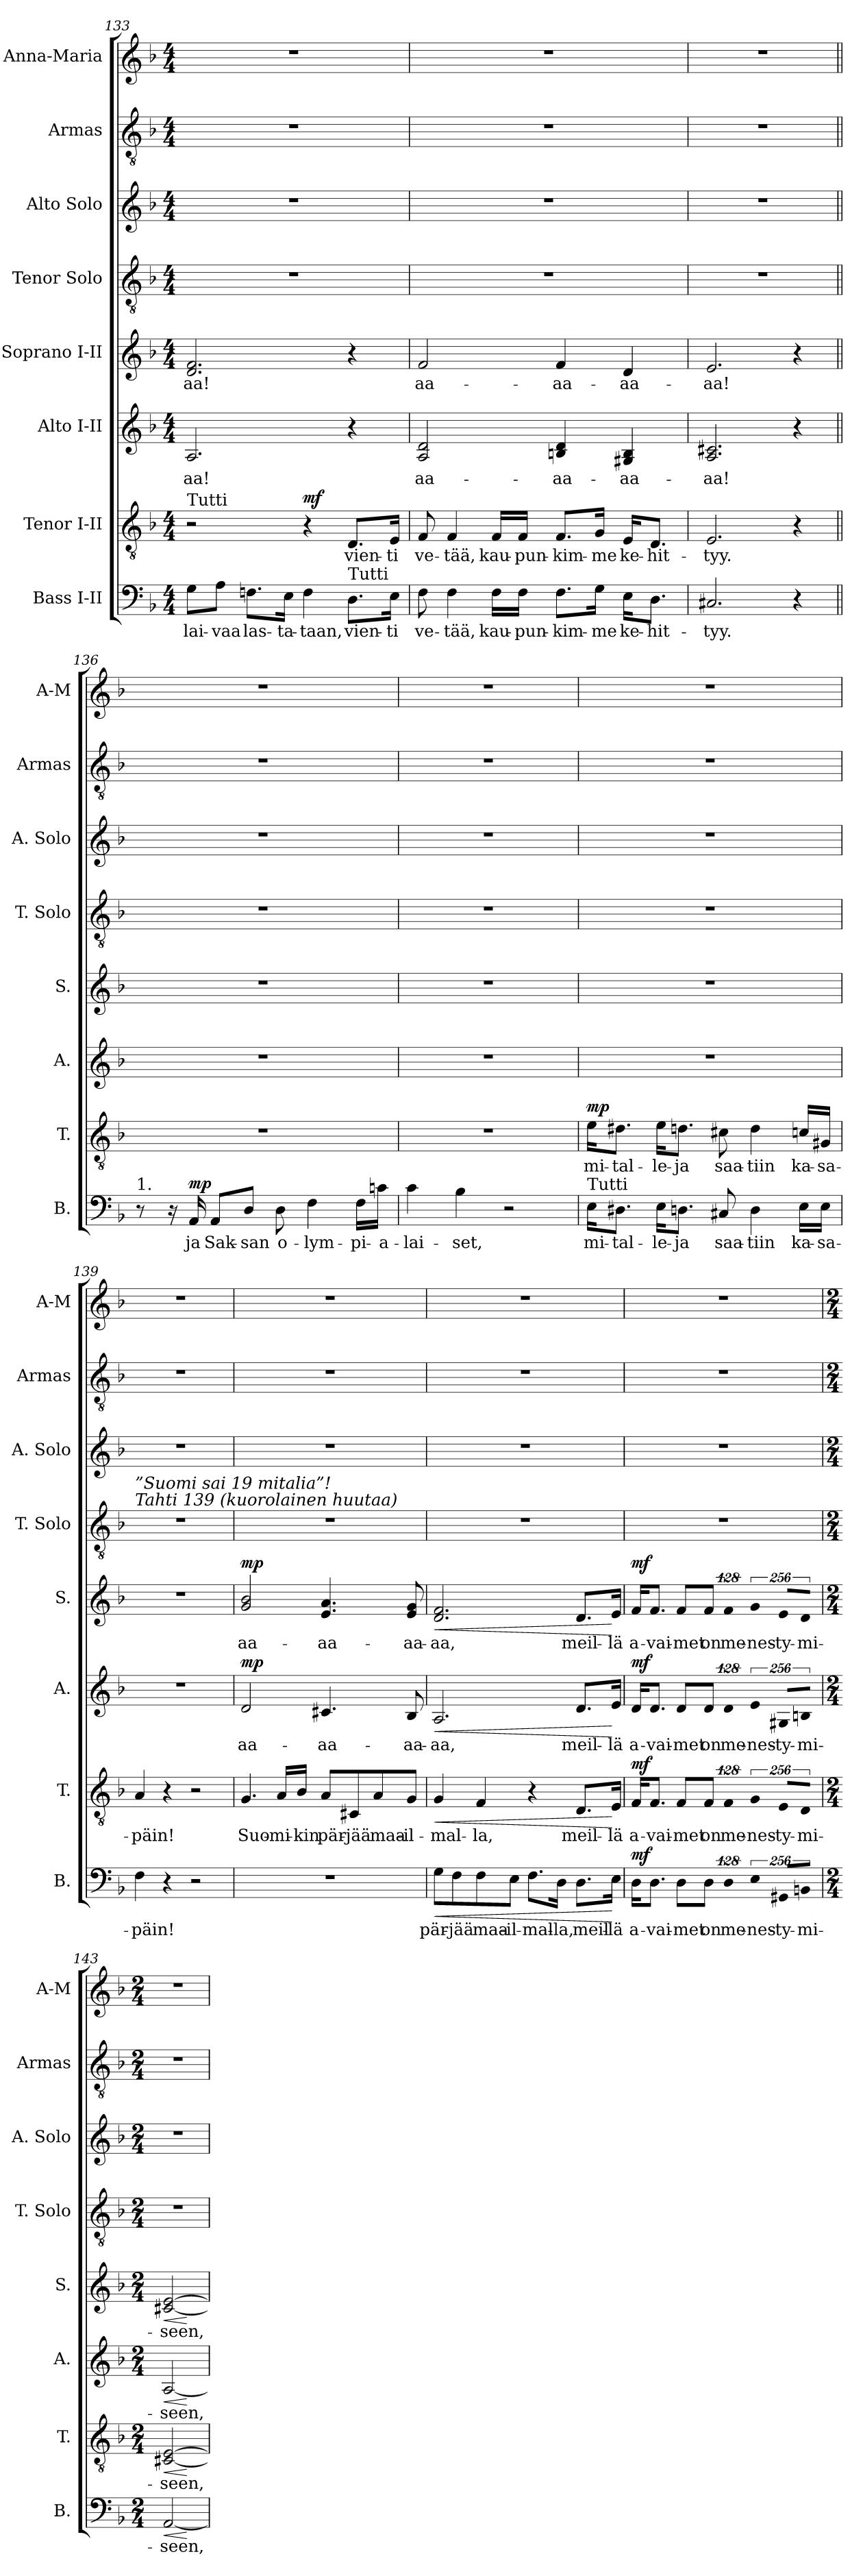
**kern	**text	**dynam	**kern	**text	**dynam	**kern	**text	**dynam	**kern	**text	**dynam	**kern	**kern	**kern	**kern
*part8	*part8	*part8	*part7	*part7	*part7	*part6	*part6	*part6	*part5	*part5	*part5	*part4	*part3	*part2	*part1
*staff8	*staff8	*staff8	*staff7	*staff7	*staff7	*staff6	*staff6	*staff6	*staff5	*staff5	*staff5	*staff4	*staff3	*staff2	*staff1
*I"Bass I-II	*	*	*I"Tenor I-II	*	*	*I"Alto I-II	*	*	*I"Soprano I-II	*	*	*I"Tenor Solo	*I"Alto Solo	*I"Armas	*I"Anna-Maria
*I'B.	*	*	*I'T.	*	*	*I'A.	*	*	*I'S.	*	*	*I'T. Solo	*I'A. Solo	*I'Armas	*I'A-M
*clefF4	*	*	*clefGv2	*	*	*clefG2	*	*	*clefG2	*	*	*clefGv2	*clefG2	*clefGv2	*clefG2
*	*	*	*ITrd7c12	*	*	*	*	*	*	*	*	*ITrd7c12	*	*ITrd7c12	*
*k[b-]	*	*	*k[b-]	*	*	*k[b-]	*	*	*k[b-]	*	*	*k[b-]	*k[b-]	*k[b-]	*k[b-]
*F:	*	*	*F:	*	*	*F:	*	*	*F:	*	*	*F:	*F:	*F:	*F:
*M4/4	*	*	*M4/4	*	*	*M4/4	*	*	*M4/4	*	*	*M4/4	*M4/4	*M4/4	*M4/4
=133	=133	=133	=133	=133	=133	=133	=133	=133	=133	=133	=133	=133	=133	=133	=133
!	!LO:LY:b:color=#000000	!	!	!	!	!	!	!	!	!	!	!	!	!	!
!	!	!	!	!	!	!	!LO:LY:b:color=#000000	!	!	!	!	!	!	!	!
!	!	!	!LO:TX:a:t=Tutti	!	!	!	!	!	!	!	!	!	!	!	!
!	!	!	!	!	!	!	!	!	!	!LO:LY:b:color=#000000	!	!	!	!	!
8Gi\L	lai-	.	2r	.	.	2.Ai/	-aa!	.	2.di/ 2.fi	-aa!	.	1r	1r	1r	1r
!	!LO:LY:b:color=#000000	!	!	!	!	!	!	!	!	!	!	!	!	!	!
8Ai\J	-vaa	.	.	.	.	.	.	.	.	.	.	.	.	.	.
!	!LO:LY:b:color=#000000	!	!	!	!	!	!	!	!	!	!	!	!	!	!
8.Fni\L	las-	.	.	.	.	.	.	.	.	.	.	.	.	.	.
!	!LO:LY:b:color=#000000	!	!	!	!	!	!	!	!	!	!	!	!	!	!
16Ei\Jk	-ta-	.	.	.	.	.	.	.	.	.	.	.	.	.	.
!	!LO:LY:b:color=#000000	!	!	!	!	!	!	!	!	!	!	!	!	!	!
4Fi\	-taan,	.	4r	.	mf	.	.	.	.	.	.	.	.	.	.
!	!LO:LY:b:color=#000000	!	!	!	!	!	!	!	!	!	!	!	!	!	!
!LO:TX:a:t=Tutti	!	!	!	!	!	!	!	!	!	!	!	!	!	!	!
!	!	!	!	!LO:LY:b:color=#000000	!	!	!	!	!	!	!	!	!	!	!
8.Di\L	vien-	.	8.DDi/L	vien-	.	4r	.	.	4r	.	.	.	.	.	.
!	!LO:LY:b:color=#000000	!	!	!	!	!	!	!	!	!	!	!	!	!	!
!	!	!	!	!LO:LY:b:color=#000000	!	!	!	!	!	!	!	!	!	!	!
16Ei\Jk	-ti	.	16EEi/Jk	-ti	.	.	.	.	.	.	.	.	.	.	.
!!LO:LB:g=z
=134	=134	=134	=134	=134	=134	=134	=134	=134	=134	=134	=134	=134	=134	=134	=134
!	!LO:LY:b:color=#000000	!	!	!	!	!	!	!	!	!	!	!	!	!	!
!	!	!	!	!LO:LY:b:color=#000000	!	!	!	!	!	!	!	!	!	!	!
!	!	!	!	!	!	!	!LO:LY:b:color=#000000	!	!	!	!	!	!	!	!
!	!	!	!	!	!	!	!	!	!	!LO:LY:b:color=#000000	!	!	!	!	!
8Fi\	ve-	.	8FFi/	ve-	.	2Ai/ 2di	aa-	.	2fi/	aa-	.	1r	1r	1r	1r
!	!LO:LY:b:color=#000000	!	!	!	!	!	!	!	!	!	!	!	!	!	!
!	!	!	!	!LO:LY:b:color=#000000	!	!	!	!	!	!	!	!	!	!	!
4Fi\	-tää,	.	4FFi/	-tää,	.	.	.	.	.	.	.	.	.	.	.
!	!LO:LY:b:color=#000000	!	!	!	!	!	!	!	!	!	!	!	!	!	!
!	!	!	!	!LO:LY:b:color=#000000	!	!	!	!	!	!	!	!	!	!	!
16Fi\LL	kau-	.	16FFi/LL	kau-	.	.	.	.	.	.	.	.	.	.	.
!	!LO:LY:b:color=#000000	!	!	!	!	!	!	!	!	!	!	!	!	!	!
!	!	!	!	!LO:LY:b:color=#000000	!	!	!	!	!	!	!	!	!	!	!
16Fi\JJ	-pun-	.	16FFi/JJ	-pun-	.	.	.	.	.	.	.	.	.	.	.
!	!LO:LY:b:color=#000000	!	!	!	!	!	!	!	!	!	!	!	!	!	!
!	!	!	!	!LO:LY:b:color=#000000	!	!	!	!	!	!	!	!	!	!	!
!	!	!	!	!	!	!	!LO:LY:b:color=#000000	!	!	!	!	!	!	!	!
!	!	!	!	!	!	!	!	!	!	!LO:LY:b:color=#000000	!	!	!	!	!
8.Fi\L	-kim-	.	8.FFi/L	-kim-	.	4Bni/ 4di	-aa-	.	4fi/	-aa-	.	.	.	.	.
!	!LO:LY:b:color=#000000	!	!	!	!	!	!	!	!	!	!	!	!	!	!
!	!	!	!	!LO:LY:b:color=#000000	!	!	!	!	!	!	!	!	!	!	!
16Gi\Jk	-me	.	16GGi/Jk	-me	.	.	.	.	.	.	.	.	.	.	.
!	!LO:LY:b:color=#000000	!	!	!	!	!	!	!	!	!	!	!	!	!	!
!	!	!	!	!LO:LY:b:color=#000000	!	!	!	!	!	!	!	!	!	!	!
!	!	!	!	!	!	!	!LO:LY:b:color=#000000	!	!	!	!	!	!	!	!
!	!	!	!	!	!	!	!	!	!	!LO:LY:b:color=#000000	!	!	!	!	!
16Ei\KL	ke-	.	16EEi/KL	ke-	.	4G#Xi/ 4Bi	-aa-	.	4di/	-aa-	.	.	.	.	.
!	!LO:LY:b:color=#000000	!	!	!	!	!	!	!	!	!	!	!	!	!	!
!	!	!	!	!LO:LY:b:color=#000000	!	!	!	!	!	!	!	!	!	!	!
8.Di\J	-hit-	.	8.DDi/J	-hit-	.	.	.	.	.	.	.	.	.	.	.
=135	=135	=135	=135	=135	=135	=135	=135	=135	=135	=135	=135	=135	=135	=135	=135
!	!LO:LY:b:color=#000000	!	!	!	!	!	!	!	!	!	!	!	!	!	!
!	!	!	!	!LO:LY:b:color=#000000	!	!	!	!	!	!	!	!	!	!	!
!	!	!	!	!	!	!	!LO:LY:b:color=#000000	!	!	!	!	!	!	!	!
!	!	!	!	!	!	!	!	!	!	!LO:LY:b:color=#000000	!	!	!	!	!
2.C#Xi/	-tyy.	.	2.EEi/	-tyy.	.	2.Ai/ 2.c#Xi	-aa!	.	2.ei/	-aa!	.	1r	1r	1r	1r
4r	.	.	4r	.	.	4r	.	.	4r	.	.	.	.	.	.
=136||	=136||	=136||	=136||	=136||	=136||	=136||	=136||	=136||	=136||	=136||	=136||	=136||	=136||	=136||	=136||
!LO:TX:a:t=1.	!	!	!	!	!	!	!	!	!	!	!	!	!	!	!
8r	.	.	1r	.	.	1r	.	.	1r	.	.	1r	1r	1r	1r
16r	.	.	.	.	.	.	.	.	.	.	.	.	.	.	.
!	!LO:LY:b:color=#000000	!	!	!	!	!	!	!	!	!	!	!	!	!	!
16AAi/	ja	mp	.	.	.	.	.	.	.	.	.	.	.	.	.
!	!LO:LY:b:color=#000000	!	!	!	!	!	!	!	!	!	!	!	!	!	!
8AAi/L	Sak-	.	.	.	.	.	.	.	.	.	.	.	.	.	.
!	!LO:LY:b:color=#000000	!	!	!	!	!	!	!	!	!	!	!	!	!	!
8Di/J	-san	.	.	.	.	.	.	.	.	.	.	.	.	.	.
!	!LO:LY:b:color=#000000	!	!	!	!	!	!	!	!	!	!	!	!	!	!
8Di\	o-	.	.	.	.	.	.	.	.	.	.	.	.	.	.
!	!LO:LY:b:color=#000000	!	!	!	!	!	!	!	!	!	!	!	!	!	!
4Fi\	-lym-	.	.	.	.	.	.	.	.	.	.	.	.	.	.
!	!LO:LY:b:color=#000000	!	!	!	!	!	!	!	!	!	!	!	!	!	!
16Fi\LL	-pi-	.	.	.	.	.	.	.	.	.	.	.	.	.	.
!	!LO:LY:b:color=#000000	!	!	!	!	!	!	!	!	!	!	!	!	!	!
16cni\JJ	-a-	.	.	.	.	.	.	.	.	.	.	.	.	.	.
=137	=137	=137	=137	=137	=137	=137	=137	=137	=137	=137	=137	=137	=137	=137	=137
!	!LO:LY:b:color=#000000	!	!	!	!	!	!	!	!	!	!	!	!	!	!
4ci\	-lai-	.	1r	.	.	1r	.	.	1r	.	.	1r	1r	1r	1r
!	!LO:LY:b:color=#000000	!	!	!	!	!	!	!	!	!	!	!	!	!	!
4B-i\	-set,	.	.	.	.	.	.	.	.	.	.	.	.	.	.
2r	.	.	.	.	.	.	.	.	.	.	.	.	.	.	.
=138	=138	=138	=138	=138	=138	=138	=138	=138	=138	=138	=138	=138	=138	=138	=138
!	!LO:LY:b:color=#000000	!	!	!	!	!	!	!	!	!	!	!	!	!	!
!LO:TX:a:t=Tutti	!	!	!	!	!	!	!	!	!	!	!	!	!	!	!
!	!	!	!	!LO:LY:b:color=#000000	!	!	!	!	!	!	!	!	!	!	!
16Ei\KL	mi-	.	16Ei\KL	mi-	mp	1r	.	.	1r	.	.	1r	1r	1r	1r
!	!LO:LY:b:color=#000000	!	!	!	!	!	!	!	!	!	!	!	!	!	!
!	!	!	!	!LO:LY:b:color=#000000	!	!	!	!	!	!	!	!	!	!	!
8.D#Xi\J	-tal-	.	8.D#Xi\J	-tal-	.	.	.	.	.	.	.	.	.	.	.
!	!LO:LY:b:color=#000000	!	!	!	!	!	!	!	!	!	!	!	!	!	!
!	!	!	!	!LO:LY:b:color=#000000	!	!	!	!	!	!	!	!	!	!	!
16Ei\KL	-le-	.	16Ei\KL	-le-	.	.	.	.	.	.	.	.	.	.	.
!	!LO:LY:b:color=#000000	!	!	!	!	!	!	!	!	!	!	!	!	!	!
!	!	!	!	!LO:LY:b:color=#000000	!	!	!	!	!	!	!	!	!	!	!
8.Dni\J	-ja	.	8.Dni\J	-ja	.	.	.	.	.	.	.	.	.	.	.
!	!LO:LY:b:color=#000000	!	!	!	!	!	!	!	!	!	!	!	!	!	!
!	!	!	!	!LO:LY:b:color=#000000	!	!	!	!	!	!	!	!	!	!	!
8C#Xi/	saa-	.	8C#Xi\	saa-	.	.	.	.	.	.	.	.	.	.	.
!	!LO:LY:b:color=#000000	!	!	!	!	!	!	!	!	!	!	!	!	!	!
!	!	!	!	!LO:LY:b:color=#000000	!	!	!	!	!	!	!	!	!	!	!
4Di\	-tiin	.	4Di\	-tiin	.	.	.	.	.	.	.	.	.	.	.
!	!LO:LY:b:color=#000000	!	!	!	!	!	!	!	!	!	!	!	!	!	!
!	!	!	!	!LO:LY:b:color=#000000	!	!	!	!	!	!	!	!	!	!	!
16Ei\LL	ka-	.	16Cni/LL	ka-	.	.	.	.	.	.	.	.	.	.	.
!	!LO:LY:b:color=#000000	!	!	!	!	!	!	!	!	!	!	!	!	!	!
!	!	!	!	!LO:LY:b:color=#000000	!	!	!	!	!	!	!	!	!	!	!
16Ei\JJ	-sa-	.	16GG#Xi/JJ	-sa-	.	.	.	.	.	.	.	.	.	.	.
=139	=139	=139	=139	=139	=139	=139	=139	=139	=139	=139	=139	=139	=139	=139	=139
!	!LO:LY:b:color=#000000	!	!	!	!	!	!	!	!	!	!	!	!	!	!
!	!	!	!	!	!	!	!	!	!	!	!	!LO:TX:a:i:t=Tahti 139 (kuorolainen huutaa)	!	!	!
!	!	!	!	!	!	!	!	!	!	!	!	!LO:TX:i:t=”Suomi sai 19 mitalia”!	!	!	!
!	!	!	!	!LO:LY:b:color=#000000	!	!	!	!	!	!	!	!	!	!	!
4Fi\	-päin!	.	4AAi/	-päin!	.	1r	.	.	1r	.	.	1r	1r	1r	1r
4r	.	.	4r	.	.	.	.	.	.	.	.	.	.	.	.
2r	.	.	2r	.	.	.	.	.	.	.	.	.	.	.	.
!!LO:PB:g=z
=140	=140	=140	=140	=140	=140	=140	=140	=140	=140	=140	=140	=140	=140	=140	=140
!	!	!	!	!LO:LY:b:color=#000000	!	!	!	!	!	!	!	!	!	!	!
!	!	!	!	!	!	!	!LO:LY:b:color=#000000	!	!	!	!	!	!	!	!
!	!	!	!	!	!	!	!	!	!	!LO:LY:b:color=#000000	!	!	!	!	!
1r	.	.	4.GGi/	Suo-	.	2di/	aa-	mp	2gi/ 2b-i	aa-	mp	1r	1r	1r	1r
!	!	!	!	!LO:LY:b:color=#000000	!	!	!	!	!	!	!	!	!	!	!
.	.	.	16AAi/LL	-mi-	.	.	.	.	.	.	.	.	.	.	.
!	!	!	!	!LO:LY:b:color=#000000	!	!	!	!	!	!	!	!	!	!	!
.	.	.	16BB-i/JJ	-kin	.	.	.	.	.	.	.	.	.	.	.
!	!	!	!	!LO:LY:b:color=#000000	!	!	!	!	!	!	!	!	!	!	!
!	!	!	!	!	!	!	!LO:LY:b:color=#000000	!	!	!	!	!	!	!	!
!	!	!	!	!	!	!	!	!	!	!LO:LY:b:color=#000000	!	!	!	!	!
.	.	.	8AAi/L	pär-	.	4.c#Xi/	-aa-	.	4.ei/ 4.ai	-aa-	.	.	.	.	.
!	!	!	!	!LO:LY:b:color=#000000	!	!	!	!	!	!	!	!	!	!	!
.	.	.	8CC#Xi/	-jää	.	.	.	.	.	.	.	.	.	.	.
!	!	!	!	!LO:LY:b:color=#000000	!	!	!	!	!	!	!	!	!	!	!
.	.	.	8AAi/	maa-	.	.	.	.	.	.	.	.	.	.	.
!	!	!	!	!LO:LY:b:color=#000000	!	!	!	!	!	!	!	!	!	!	!
!	!	!	!	!	!	!	!LO:LY:b:color=#000000	!	!	!	!	!	!	!	!
!	!	!	!	!	!	!	!	!	!	!LO:LY:b:color=#000000	!	!	!	!	!
.	.	.	8GGi/J	-il-	.	8B-i/	-aa-	.	8ei/ 8gi	-aa-	.	.	.	.	.
=141	=141	=141	=141	=141	=141	=141	=141	=141	=141	=141	=141	=141	=141	=141	=141
!	!LO:LY:b:color=#000000	!LO:HP:b	!	!	!	!	!	!	!	!	!	!	!	!	!
!	!	!	!	!LO:LY:b:color=#000000	!LO:HP:b	!	!	!	!	!	!	!	!	!	!
!	!	!	!	!	!	!	!LO:LY:b:color=#000000	!LO:HP:b	!	!	!	!	!	!	!
!	!	!	!	!	!	!	!	!	!	!LO:LY:b:color=#000000	!LO:HP:b	!	!	!	!
8Gi\L	pär-	<	4GGi/	-mal-	<	2.Ai/	-aa,	<	2.di/ 2.fi	-aa,	<	1r	1r	1r	1r
!	!LO:LY:b:color=#000000	!	!	!	!	!	!	!	!	!	!	!	!	!	!
8Fi\	-jää	.	.	.	.	.	.	.	.	.	.	.	.	.	.
!	!LO:LY:b:color=#000000	!	!	!	!	!	!	!	!	!	!	!	!	!	!
!	!	!	!	!LO:LY:b:color=#000000	!	!	!	!	!	!	!	!	!	!	!
8Fi\	maa-	.	4FFi/	-la,	.	.	.	.	.	.	.	.	.	.	.
!	!LO:LY:b:color=#000000	!	!	!	!	!	!	!	!	!	!	!	!	!	!
8Ei\J	-il-	.	.	.	.	.	.	.	.	.	.	.	.	.	.
!	!LO:LY:b:color=#000000	!	!	!	!	!	!	!	!	!	!	!	!	!	!
8.Fi\L	-mal-	.	4r	.	.	.	.	.	.	.	.	.	.	.	.
!	!LO:LY:b:color=#000000	!	!	!	!	!	!	!	!	!	!	!	!	!	!
16Di\Jk	-la,	.	.	.	.	.	.	.	.	.	.	.	.	.	.
!	!LO:LY:b:color=#000000	!	!	!	!	!	!	!	!	!	!	!	!	!	!
!	!	!	!	!LO:LY:b:color=#000000	!	!	!	!	!	!	!	!	!	!	!
!	!	!	!	!	!	!	!LO:LY:b:color=#000000	!	!	!	!	!	!	!	!
!	!	!	!	!	!	!	!	!	!	!LO:LY:b:color=#000000	!	!	!	!	!
8.Di\L	meil-	.	8.DDi/L	meil-	.	8.di/L	meil-	.	8.di/L	meil-	.	.	.	.	.
!	!LO:LY:b:color=#000000	!	!	!	!	!	!	!	!	!	!	!	!	!	!
!	!	!	!	!LO:LY:b:color=#000000	!	!	!	!	!	!	!	!	!	!	!
!	!	!	!	!	!	!	!LO:LY:b:color=#000000	!	!	!	!	!	!	!	!
!	!	!	!	!	!	!	!	!	!	!LO:LY:b:color=#000000	!	!	!	!	!
16Ei\Jk	-lä	[	16EEi/Jk	-lä	[	16ei/Jk	-lä	[	16ei/Jk	-lä	[	.	.	.	.
=142	=142	=142	=142	=142	=142	=142	=142	=142	=142	=142	=142	=142	=142	=142	=142
!	!LO:LY:b:color=#000000	!	!	!	!	!	!	!	!	!	!	!	!	!	!
!	!	!	!	!LO:LY:b:color=#000000	!	!	!	!	!	!	!	!	!	!	!
!	!	!	!	!	!	!	!LO:LY:b:color=#000000	!	!	!	!	!	!	!	!
!	!	!	!	!	!	!	!	!	!	!LO:LY:b:color=#000000	!	!	!	!	!
16Di\KL	a-	mf	16FFi/KL	a-	mf	16di/KL	a-	mf	16fi/KL	a-	mf	1r	1r	1r	1r
!	!LO:LY:b:color=#000000	!	!	!	!	!	!	!	!	!	!	!	!	!	!
!	!	!	!	!LO:LY:b:color=#000000	!	!	!	!	!	!	!	!	!	!	!
!	!	!	!	!	!	!	!LO:LY:b:color=#000000	!	!	!	!	!	!	!	!
!	!	!	!	!	!	!	!	!	!	!LO:LY:b:color=#000000	!	!	!	!	!
8.Di\J	-vai-	.	8.FFi/J	-vai-	.	8.di/J	-vai-	.	8.fi/J	-vai-	.	.	.	.	.
!	!LO:LY:b:color=#000000	!	!	!	!	!	!	!	!	!	!	!	!	!	!
!	!	!	!	!LO:LY:b:color=#000000	!	!	!	!	!	!	!	!	!	!	!
!	!	!	!	!	!	!	!LO:LY:b:color=#000000	!	!	!	!	!	!	!	!
!	!	!	!	!	!	!	!	!	!	!LO:LY:b:color=#000000	!	!	!	!	!
8Di\L	-met	.	8FFi/L	-met	.	8di/L	-met	.	8fi/L	-met	.	.	.	.	.
!	!LO:LY:b:color=#000000	!	!	!	!	!	!	!	!	!	!	!	!	!	!
!	!	!	!	!LO:LY:b:color=#000000	!	!	!	!	!	!	!	!	!	!	!
!	!	!	!	!	!	!	!LO:LY:b:color=#000000	!	!	!	!	!	!	!	!
!	!	!	!	!	!	!	!	!	!	!LO:LY:b:color=#000000	!	!	!	!	!
8Di\J	on	.	8FFi/J	on	.	8di/J	on	.	8fi/J	on	.	.	.	.	.
!LO:N:vis=4	!	!	!	!	!	!	!	!	!	!	!	!	!	!	!
!	!LO:LY:b:color=#000000	!	!LO:N:vis=4	!	!	!	!	!	!	!	!	!	!	!	!
!	!	!	!	!LO:LY:b:color=#000000	!	!LO:N:vis=4	!	!	!	!	!	!	!	!	!
!	!	!	!	!	!	!	!LO:LY:b:color=#000000	!	!LO:N:vis=4	!	!	!	!	!	!
!	!	!	!	!	!	!	!	!	!	!LO:LY:b:color=#000000	!	!	!	!	!
512%85Di\	me-	.	512%85FFi/	me-	.	512%85di/	me-	.	512%85fi/	me-	.	.	.	.	.
!LO:N:vis=4	!	!	!	!	!	!	!	!	!	!	!	!	!	!	!
!	!LO:LY:b:color=#000000	!	!LO:N:vis=4	!	!	!	!	!	!	!	!	!	!	!	!
!	!	!	!	!LO:LY:b:color=#000000	!	!LO:N:vis=4	!	!	!	!	!	!	!	!	!
!	!	!	!	!	!	!	!LO:LY:b:color=#000000	!	!LO:N:vis=4	!	!	!	!	!	!
!	!	!	!	!	!	!	!	!	!	!LO:LY:b:color=#000000	!	!	!	!	!
1024%171Ei\	-nes-	.	1024%171GGi/	-nes-	.	1024%171ei/	-nes-	.	1024%171gi/	-nes-	.	.	.	.	.
!LO:N:vis=8	!	!	!	!	!	!	!	!	!	!	!	!	!	!	!
!	!LO:LY:b:color=#000000	!	!LO:N:vis=8	!	!	!	!	!	!	!	!	!	!	!	!
!	!	!	!	!LO:LY:b:color=#000000	!	!LO:N:vis=8	!	!	!	!	!	!	!	!	!
!	!	!	!	!	!	!	!LO:LY:b:color=#000000	!	!LO:N:vis=8	!	!	!	!	!	!
!	!	!	!	!	!	!	!	!	!	!LO:LY:b:color=#000000	!	!	!	!	!
1024%85GG#Xi/L	-ty-	.	1024%85EEi/L	-ty-	.	1024%85G#Xi/L	-ty-	.	1024%85ei/L	-ty-	.	.	.	.	.
!LO:N:vis=8	!	!	!	!	!	!	!	!	!	!	!	!	!	!	!
!	!LO:LY:b:color=#000000	!	!LO:N:vis=8	!	!	!	!	!	!	!	!	!	!	!	!
!	!	!	!	!LO:LY:b:color=#000000	!	!LO:N:vis=8	!	!	!	!	!	!	!	!	!
!	!	!	!	!	!	!	!LO:LY:b:color=#000000	!	!LO:N:vis=8	!	!	!	!	!	!
!	!	!	!	!	!	!	!	!	!	!LO:LY:b:color=#000000	!	!	!	!	!
512%43BBni/J	-mi-	.	512%43DDi/J	-mi-	.	512%43Bni/J	-mi-	.	512%43di/J	-mi-	.	.	.	.	.
=143	=143	=143	=143	=143	=143	=143	=143	=143	=143	=143	=143	=143	=143	=143	=143
*M2/4	*	*	*M2/4	*	*	*M2/4	*	*	*M2/4	*	*	*M2/4	*M2/4	*M2/4	*M2/4
!	!LO:LY:b:color=#000000	!LO:HP:b	!	!	!	!	!	!	!	!	!	!	!	!	!
!	!	!	!	!LO:LY:b:color=#000000	!LO:HP:b	!	!	!	!	!	!	!	!	!	!
!	!	!	!	!	!	!	!LO:LY:b:color=#000000	!LO:HP:b	!	!	!	!	!	!	!
!	!	!	!	!	!	!	!	!	!	!LO:LY:b:color=#000000	!LO:HP:b	!LO:N:vis=1	!LO:N:vis=1	!LO:N:vis=1	!LO:N:vis=1
[<2AAi/	-seen,	<	[<2CC#Xi/ [>2EEi	-seen,	<	[<2Ai/	-seen,	<	[<2c#Xi/ [>2ei	-seen,	<	2r	2r	2r	2r
.	.	[	.	.	[	.	.	[	.	.	[	.	.	.	.
=	=	=	=	=	=	=	=	=	=	=	=	=	=	=	=
*-	*-	*-	*-	*-	*-	*-	*-	*-	*-	*-	*-	*-	*-	*-	*-
